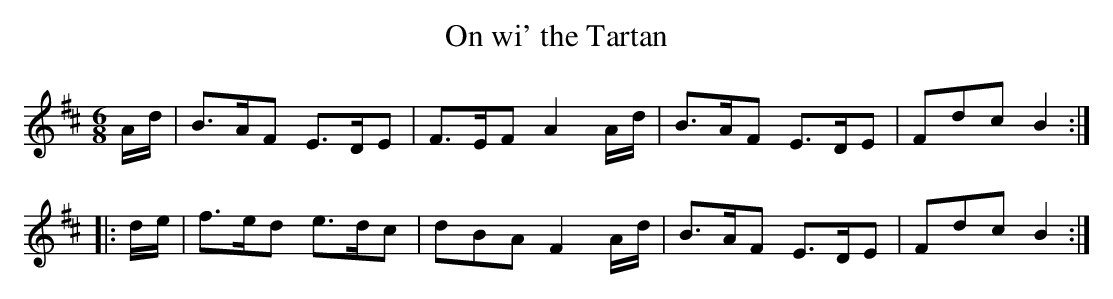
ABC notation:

X:1
T:On wi' the Tartan
M:6/8
L:1/8
K:Bmin
A/d/|B>AF E>DE|F>EF A2 A/d/|B>AF E>DE|Fdc B2:|
|:d/e/|f>ed e>dc|dBA F2 A/d/|B>AF E>DE|Fdc B2:|]
